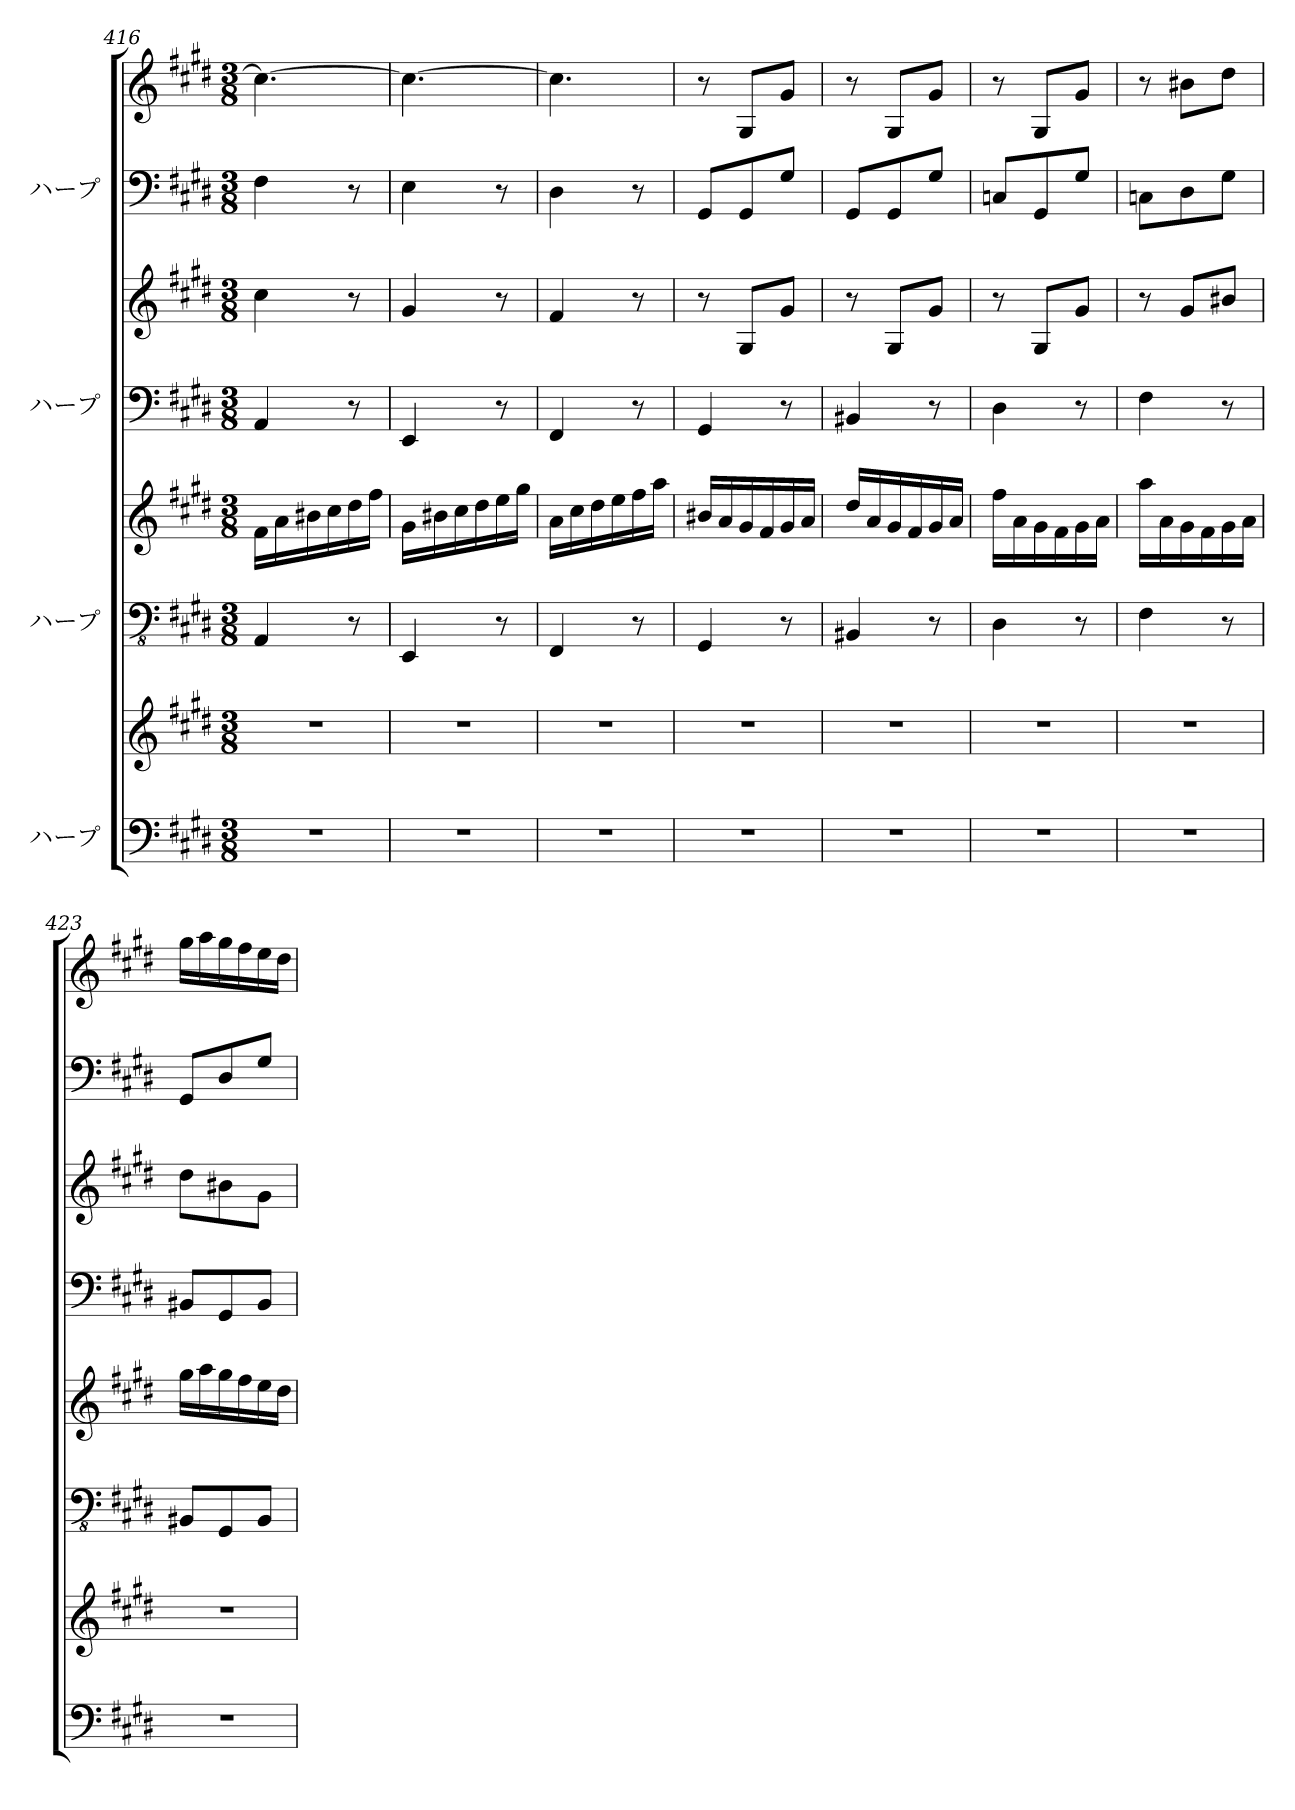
**kern	**kern	**kern	**kern	**kern	**kern	**kern	**kern
*part4	*part4	*part3	*part3	*part2	*part2	*part1	*part1
*staff8	*staff7	*staff6	*staff5	*staff4	*staff3	*staff2	*staff1
*I"ハープ	*	*I"ハープ	*	*I"ハープ	*	*I"ハープ	*
*clefF4	*clefG2	*clefFv4	*clefG2	*clefF4	*clefG2	*clefF4	*clefG2
*k[f#c#g#d#]	*k[f#c#g#d#]	*k[f#c#g#d#]	*k[f#c#g#d#]	*k[f#c#g#d#]	*k[f#c#g#d#]	*k[f#c#g#d#]	*k[f#c#g#d#]
*M3/8	*M3/8	*M3/8	*M3/8	*M3/8	*M3/8	*M3/8	*M3/8
=416	=416	=416	=416	=416	=416	=416	=416
4.r	4.r	4AAA/	16f#\LL	4AA/	4cc#\	4F#\	4.cc#\_
.	.	.	16a\	.	.	.	.
.	.	.	16b#X\	.	.	.	.
.	.	.	16cc#\	.	.	.	.
.	.	8r	16dd#\	8r	8r	8r	.
.	.	.	16ff#\JJ	.	.	.	.
=417	=417	=417	=417	=417	=417	=417	=417
4.r	4.r	4EEE/	16g#\LL	4EE/	4g#/	4E\	4.cc#\_
.	.	.	16b#X\	.	.	.	.
.	.	.	16cc#\	.	.	.	.
.	.	.	16dd#\	.	.	.	.
.	.	8r	16ee\	8r	8r	8r	.
.	.	.	16gg#\JJ	.	.	.	.
=418	=418	=418	=418	=418	=418	=418	=418
4.r	4.r	4FFF#/	16a\LL	4FF#/	4f#/	4D#\	4.cc#\]
.	.	.	16cc#\	.	.	.	.
.	.	.	16dd#\	.	.	.	.
.	.	.	16ee\	.	.	.	.
.	.	8r	16ff#\	8r	8r	8r	.
.	.	.	16aa\JJ	.	.	.	.
=419	=419	=419	=419	=419	=419	=419	=419
4.r	4.r	4GGG#/	16b#X/LL	4GG#/	8r	8GG#/L	8r
.	.	.	16a/	.	.	.	.
.	.	.	16g#/	.	8G#/L	8GG#/	8G#/L
.	.	.	16f#/	.	.	.	.
.	.	8r	16g#/	8r	8g#/J	8G#/J	8g#/J
.	.	.	16a/JJ	.	.	.	.
=420	=420	=420	=420	=420	=420	=420	=420
4.r	4.r	4BBB#X/	16dd#/LL	4BB#X/	8r	8GG#/L	8r
.	.	.	16a/	.	.	.	.
.	.	.	16g#/	.	8G#/L	8GG#/	8G#/L
.	.	.	16f#/	.	.	.	.
.	.	8r	16g#/	8r	8g#/J	8G#/J	8g#/J
.	.	.	16a/JJ	.	.	.	.
=421	=421	=421	=421	=421	=421	=421	=421
4.r	4.r	4DD#\	16ff#\LL	4D#\	8r	8Cn/L	8r
.	.	.	16a\	.	.	.	.
.	.	.	16g#\	.	8G#/L	8GG#/	8G#/L
.	.	.	16f#\	.	.	.	.
.	.	8r	16g#\	8r	8g#/J	8G#/J	8g#/J
.	.	.	16a\JJ	.	.	.	.
!!LO:PB:g=z
=422	=422	=422	=422	=422	=422	=422	=422
4.r	4.r	4FF#\	16aa\LL	4F#\	8r	8Cn\L	8r
.	.	.	16a\	.	.	.	.
.	.	.	16g#\	.	8g#/L	8D#\	8b#X\L
.	.	.	16f#\	.	.	.	.
.	.	8r	16g#\	8r	8b#X/J	8G#\J	8dd#\J
.	.	.	16a\JJ	.	.	.	.
=423	=423	=423	=423	=423	=423	=423	=423
4.r	4.r	8BBB#X/L	16gg#\LL	8BB#X/L	8dd#\L	8GG#/L	16gg#\LL
.	.	.	16aa\	.	.	.	16aa\
.	.	8GGG#/	16gg#\	8GG#/	8b#X\	8D#/	16gg#\
.	.	.	16ff#\	.	.	.	16ff#\
.	.	8BBB#/J	16ee\	8BB#/J	8g#\J	8G#/J	16ee\
.	.	.	16dd#\JJ	.	.	.	16dd#\JJ
=	=	=	=	=	=	=	=
*-	*-	*-	*-	*-	*-	*-	*-
